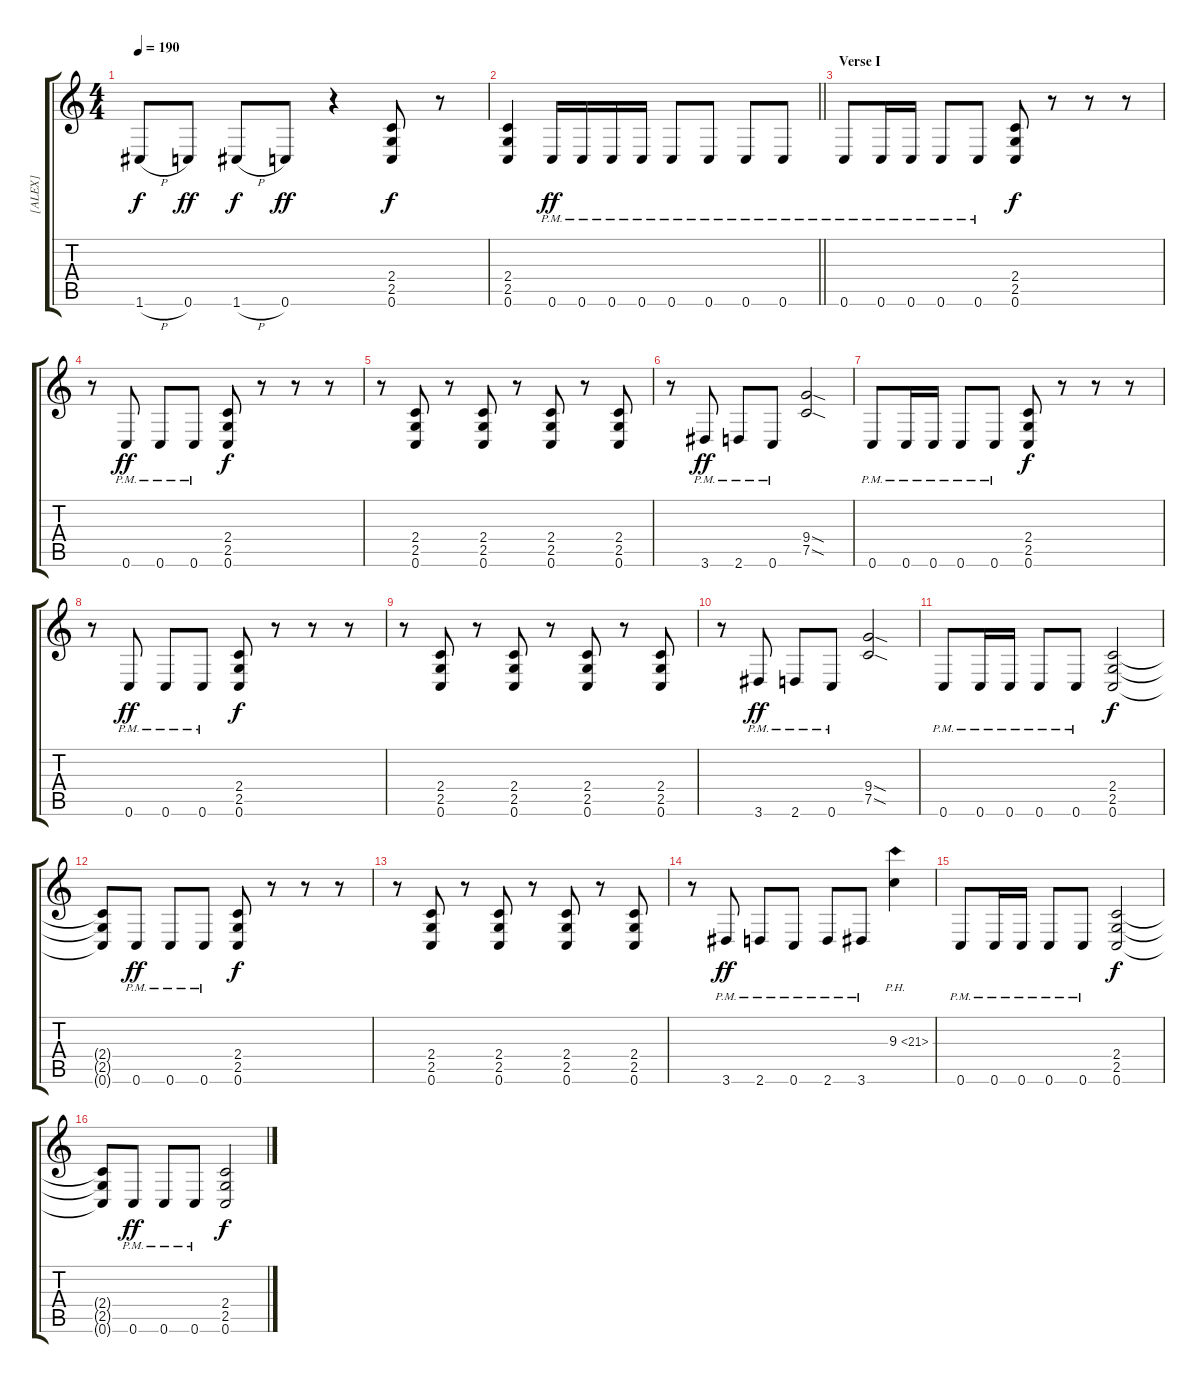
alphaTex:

\track ("[ALEX]" "[ALEX]") {instrument distortionguitar}
\staff {score tabs}
\tuning (C4 G3 Eb3 Bb2 F2 C2) {hide}
\ts (4 4)
\tempo 190
\clef g2
\ks c
1.6{h}.8{dy f} 0.6.8{dy ff} 1.6{h}.8{dy f} 0.6.8{dy ff} r.4 (2.4 2.5 0.6).8{dy f} r.8 |
\barLineRight lightlight
(2.4 2.5 0.6).4 0.6{pm}.16{dy ff} 0.6{pm}.16 0.6{pm}.16 0.6{pm}.16 0.6{pm}.8 0.6{pm}.8 0.6{pm}.8 0.6{pm}.8 |
\section ("" "Verse I")
0.6{pm}.8 0.6{pm}.16 0.6{pm}.16 0.6{pm}.8 0.6{pm}.8 (2.4 2.5 0.6).8{dy f} r.8 r.8 r.8 |
r.8 0.6{pm}.8{dy ff} 0.6{pm}.8 0.6{pm}.8 (2.4 2.5 0.6).8{dy f} r.8 r.8 r.8 |
r.8 (2.4 2.5 0.6).8 r.8 (2.4 2.5 0.6).8 r.8 (2.4 2.5 0.6).8 r.8 (2.4 2.5 0.6).8 |
r.8 3.6{pm}.8{dy ff} 2.6{pm}.8 0.6{pm}.8 (9.4{sod} 7.5{sod}).2 |
0.6{pm}.8 0.6{pm}.16 0.6{pm}.16 0.6{pm}.8 0.6{pm}.8 (2.4 2.5 0.6).8{dy f} r.8 r.8 r.8 |
r.8 0.6{pm}.8{dy ff} 0.6{pm}.8 0.6{pm}.8 (2.4 2.5 0.6).8{dy f} r.8 r.8 r.8 |
r.8 (2.4 2.5 0.6).8 r.8 (2.4 2.5 0.6).8 r.8 (2.4 2.5 0.6).8 r.8 (2.4 2.5 0.6).8 |
r.8 3.6{pm}.8{dy ff} 2.6{pm}.8 0.6{pm}.8 (9.4{sod} 7.5{sod}).2 |
0.6{pm}.8 0.6{pm}.16 0.6{pm}.16 0.6{pm}.8 0.6{pm}.8 (2.4 2.5 0.6).2{dy f} |
(2.4{t} 2.5{t} 0.6{t}).8 0.6{pm}.8{dy ff} 0.6{pm}.8 0.6{pm}.8 (2.4 2.5 0.6).8{dy f} r.8 r.8 r.8 |
r.8 (2.4 2.5 0.6).8 r.8 (2.4 2.5 0.6).8 r.8 (2.4 2.5 0.6).8 r.8 (2.4 2.5 0.6).8 |
r.8 3.6{pm}.8{dy ff} 2.6{pm}.8 0.6{pm}.8 2.6{pm}.8 3.6{pm}.8 9.3{ph 12}.4 |
0.6{pm}.8 0.6{pm}.16 0.6{pm}.16 0.6{pm}.8 0.6{pm}.8 (2.4 2.5 0.6).2{dy f} |
(2.4{t} 2.5{t} 0.6{t}).8 0.6{pm}.8{dy ff} 0.6{pm}.8 0.6{pm}.8 (2.4 2.5 0.6).2{dy f}
